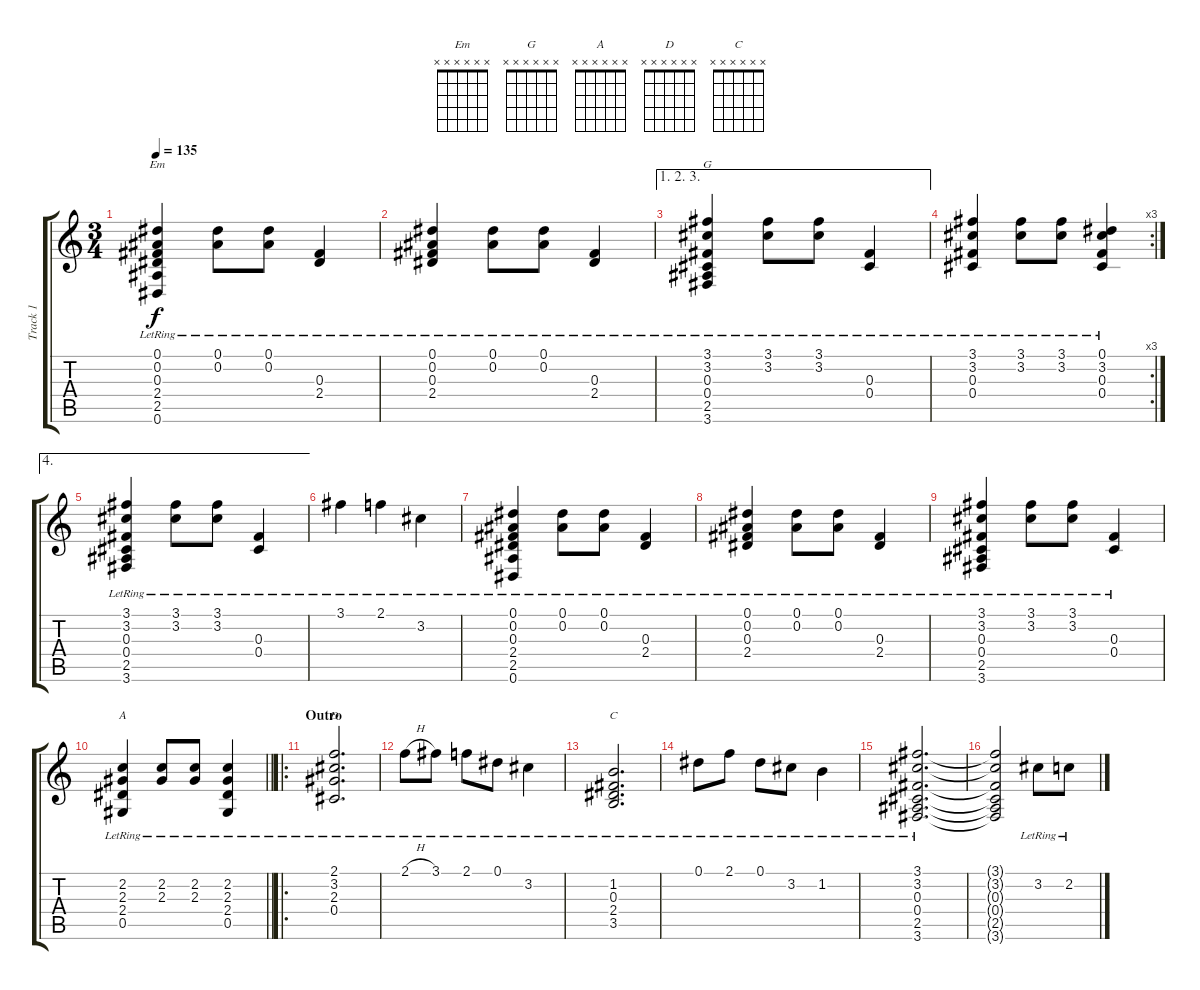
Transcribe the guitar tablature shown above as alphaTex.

\track ("Track 1" "Track 1") {instrument acousticguitarsteel}
\staff {score tabs}
\tuning (Eb4 Bb3 Gb3 Db3 Ab2 Eb2) {hide}
\chord ("Em" x x x x x x)
\chord ("G" x x x x x x)
\chord ("A" x x x x x x)
\chord ("D" x x x x x x)
\chord ("C" x x x x x x)
\ts (3 4)
\tempo 135
\clef g2
\ks c
(0.1{lr} 0.2{lr} 0.3{lr} 2.4{lr} 2.5 0.6).4{ch "Em" dy f} (0.1{lr} 0.2{lr}).8 (0.1{lr} 0.2{lr}).8 (0.3{lr} 2.4{lr}).4 |
(0.1{lr} 0.2{lr} 0.3{lr} 2.4{lr}).4 (0.1{lr} 0.2{lr}).8 (0.1{lr} 0.2{lr}).8 (0.3{lr} 2.4{lr}).4 |
\ae (1 2 3)
(3.1{lr} 3.2{lr} 0.3{lr} 0.4{lr} 2.5 3.6).4{ch "G"} (3.1{lr} 3.2{lr}).8 (3.1{lr} 3.2{lr}).8 (0.3{lr} 0.4{lr}).4 |
\rc 3
(3.1{lr} 3.2{lr} 0.3{lr} 0.4{lr}).4 (3.1{lr} 3.2{lr}).8 (3.1{lr} 3.2{lr}).8 (0.1 3.2 0.3{lr} 0.4{lr}).4 |
\ae 4
(3.1{lr} 3.2{lr} 0.3{lr} 0.4{lr} 2.5 3.6).4 (3.1{lr} 3.2{lr}).8 (3.1{lr} 3.2{lr}).8 (0.3{lr} 0.4{lr}).4 |
3.1{lr}.4 2.1{lr}.4 3.2{lr}.4 |
(0.1{lr} 0.2{lr} 0.3{lr} 2.4{lr} 2.5 0.6).4 (0.1{lr} 0.2{lr}).8 (0.1{lr} 0.2{lr}).8 (0.3{lr} 2.4{lr}).4 |
(0.1{lr} 0.2{lr} 0.3{lr} 2.4{lr}).4 (0.1{lr} 0.2{lr}).8 (0.1{lr} 0.2{lr}).8 (0.3{lr} 2.4{lr}).4 |
(3.1{lr} 3.2{lr} 0.3{lr} 0.4{lr} 2.5 3.6).4 (3.1{lr} 3.2{lr}).8 (3.1{lr} 3.2{lr}).8 (0.3{lr} 0.4{lr}).4 |
\barLineRight lightlight
(2.2{lr} 2.3{lr} 2.4{lr} 0.5).4{ch "A"} (2.2{lr} 2.3).8 (2.2{lr} 2.3).8 (2.2 2.3{lr} 2.4 0.5).4 |
\ro
\section ("" "Outro")
(2.1{lr} 3.2{lr} 2.3{lr} 0.4{lr}).2{d ch "D"} |
2.1{h lr}.8 3.1{lr}.8 2.1{lr}.8 0.1{lr}.8 3.2{lr}.4 |
(1.2{lr} 0.3{lr} 2.4{lr} 3.5{lr}).2{d ch "C"} |
0.1{lr}.8 2.1{lr}.8 0.1{lr}.8 3.2{lr}.8 1.2{lr}.4 |
(3.1{lr} 3.2{lr} 0.3{lr} 0.4{lr} 2.5{lr} 3.6{lr}).2{d} |
(3.1{t} 3.2{t} 0.3{t} 0.4{t} 2.5{t} 3.6{t}).2 3.2{lr}.8 2.2{lr}.8
